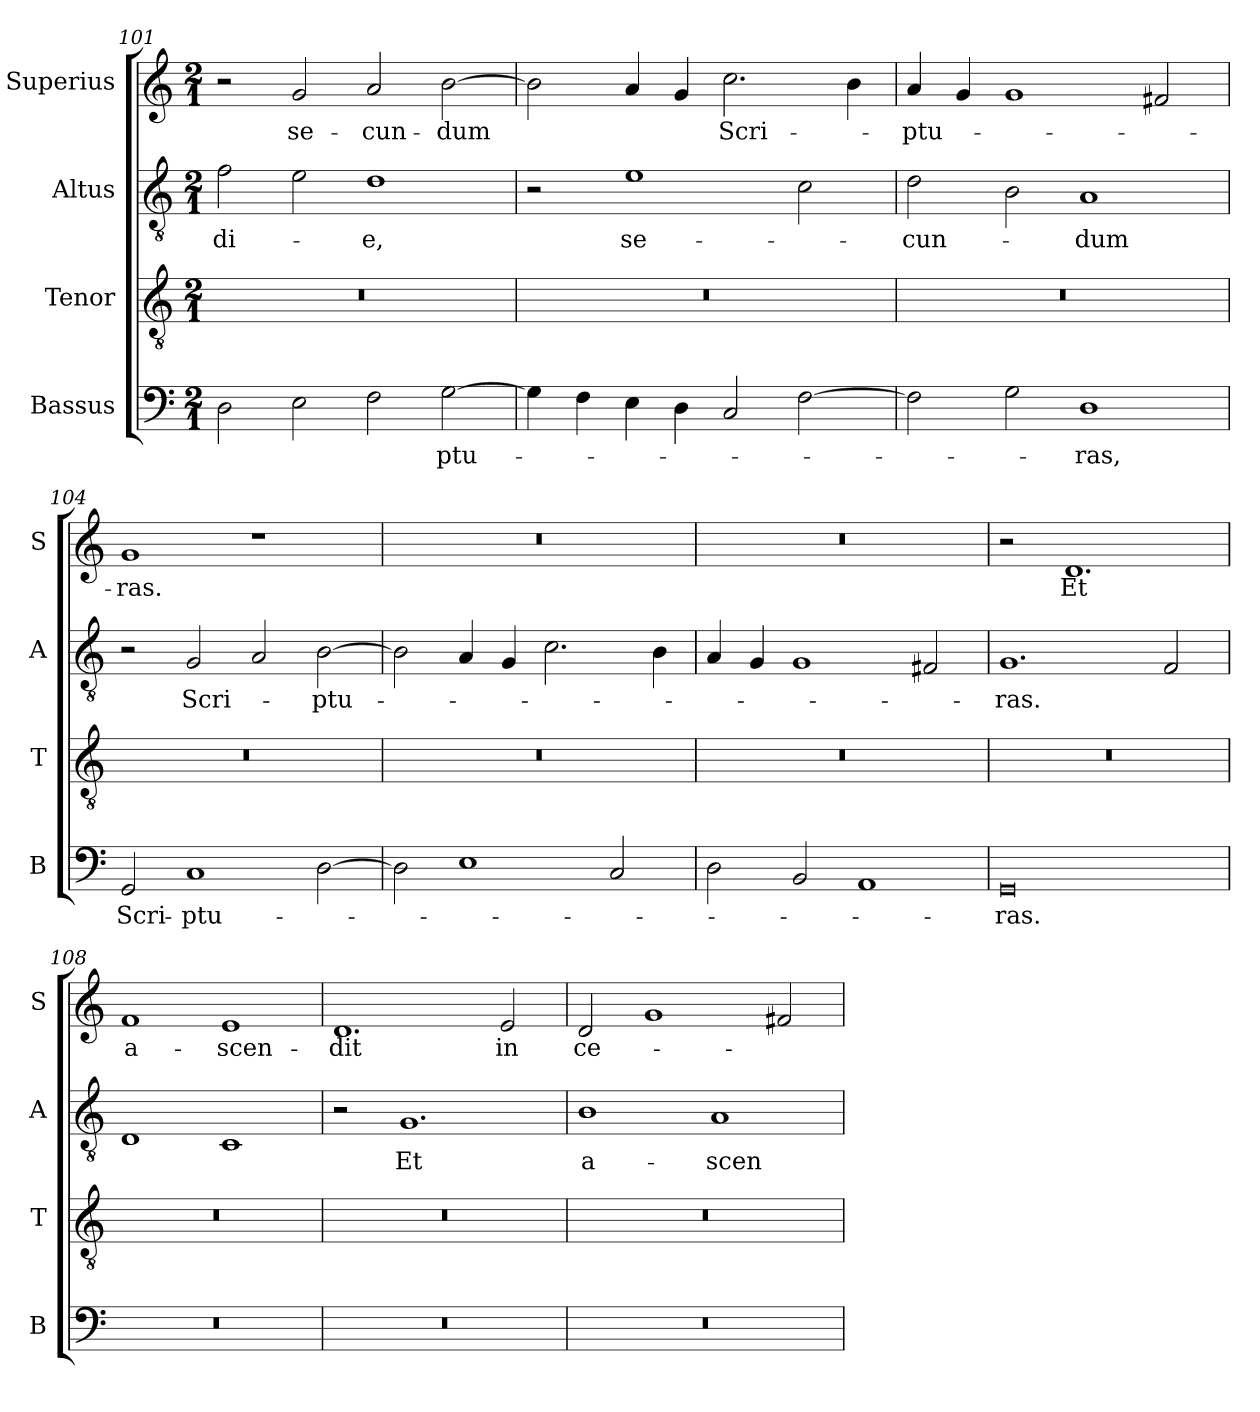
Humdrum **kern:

**kern	**text	**kern	**kern	**text	**kern	**text
*part4	*part4	*part3	*part2	*part2	*part1	*part1
*staff4	*staff4	*staff3	*staff2	*staff2	*staff1	*staff1
*I"Bassus	*	*I"Tenor	*I"Altus	*	*I"Superius	*
*I'B	*	*I'T	*I'A	*	*I'S	*
*clefF4	*	*clefGv2	*clefGv2	*	*clefG2	*
*k[]	*	*k[]	*k[]	*	*k[]	*
*M2/1	*	*M2/1	*M2/1	*	*M2/1	*
=101	=101	=101	=101	=101	=101	=101
2D	.	0r	2f	di-	2r	.
2E	.	.	2e	.	2g	se-
2F	.	.	1d	-e,	2a	-cun-
[2G	-ptu-	.	.	.	[2b	-dum
=102	=102	=102	=102	=102	=102	=102
4G]	.	0r	2r	.	2b]	.
4F	.	.	.	.	.	.
4E	.	.	1e	se-	4a	.
4D	.	.	.	.	4g	.
2C	.	.	.	.	2.cc	Scri-
[2F	.	.	2c	.	.	.
.	.	.	.	.	4b	.
=103	=103	=103	=103	=103	=103	=103
2F]	.	0r	2d	-cun-	4a	-ptu-
.	.	.	.	.	4g	.
2G	.	.	2B	.	1g	.
1D	-ras,	.	1A	-dum	.	.
.	.	.	.	.	2f#X	.
=104	=104	=104	=104	=104	=104	=104
!	!LO:LY:i	!	!	!	!	!
2GG	Scri-	0r	2r	.	1g	-ras.
!	!LO:LY:i	!	!	!	!	!
1C	-ptu-	.	2G	Scri-	.	.
.	.	.	2A	.	1r	.
[2D	.	.	[2B	-ptu-	.	.
=105	=105	=105	=105	=105	=105	=105
2D]	.	0r	2B]	.	0r	.
1E	.	.	4A	.	.	.
.	.	.	4G	.	.	.
.	.	.	2.c	.	.	.
2C	.	.	.	.	.	.
.	.	.	4B	.	.	.
=106	=106	=106	=106	=106	=106	=106
2D	.	0r	4A	.	0r	.
.	.	.	4G	.	.	.
2BB	.	.	1G	.	.	.
1AA	.	.	.	.	.	.
.	.	.	2F#X	.	.	.
=107	=107	=107	=107	=107	=107	=107
!	!LO:LY:i	!	!	!	!	!
0GG	-ras.	0r	1.G	-ras.	2r	.
.	.	.	.	.	1.d	Et
.	.	.	2F	.	.	.
=108	=108	=108	=108	=108	=108	=108
0r	.	0r	1D	.	1f	a-
.	.	.	1C	.	1e	-scen-
=109	=109	=109	=109	=109	=109	=109
0r	.	0r	2r	.	1.d	-dit
.	.	.	1.G	Et	.	.
.	.	.	.	.	2e	in
=110	=110	=110	=110	=110	=110	=110
0r	.	0r	1B	a-	2d	ce-
.	.	.	.	.	1g	.
.	.	.	1A	-scen-	.	.
.	.	.	.	.	2f#X	.
=	=	=	=	=	=	=
*-	*-	*-	*-	*-	*-	*-
